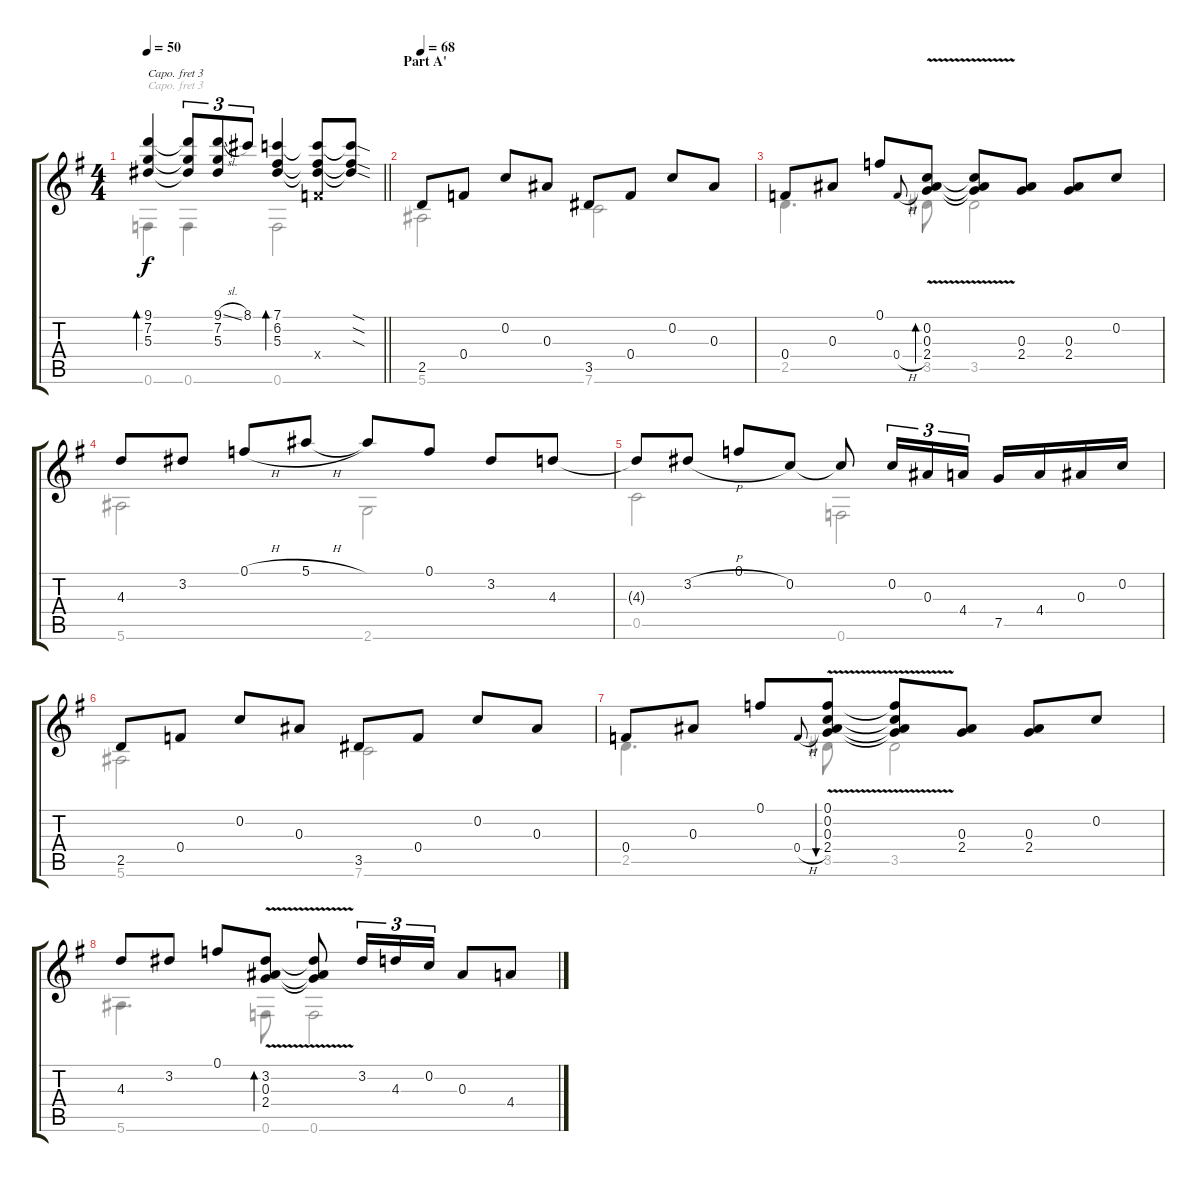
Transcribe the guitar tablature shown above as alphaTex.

\track "" {instrument acousticguitarsteel}
\staff {score tabs}
\capo 3
\tuning (D4 A3 G3 D3 A2 D2) {hide}
\voice
\ts (4 4)
\tempo 50
\clef g2
\barLineRight lightlight
\ks g
(9.1 7.2 5.3).4{bd 120 dy f} (9.1{t} 7.2{t} 5.3{t}).8{tu (3 2)} (9.1{sl} 7.2 5.3).8{tu (3 2)} 8.1.8{tu (3 2)} (7.1 6.2 5.3).4{bd 120} (7.1{t} 6.2{t} 5.3{t} 0.4{x}).8 (7.1{sod t} 6.2{sod t} 5.3{sod t}).8 |
\section ("" "Part A'")
\tempo 68
2.5.8 0.4.8 0.2.8 0.3.8 3.5.8 0.4.8 0.2.8 0.3.8 |
0.4.8 0.3.8 0.1.8 0.4{h}.8{gr onbeat} (0.2{v} 0.3 2.4).8{bd 240} (0.2{t} 0.3{t} 2.4{t}).8 (0.3 2.4).8 (0.3 2.4).8 0.2.8 |
4.3.8 3.2.8 0.1{h}.8 5.1{h}.8 5.1{t}.8 0.1.8 3.2.8 4.3.8 |
4.3{t}.8 3.2{h}.8 0.1.8 0.2.8 0.2{t}.8 0.2.16{tu (3 2)} 0.3.16{tu (3 2)} 4.4.16{tu (3 2)} 7.5.16 4.4.16 0.3.16 0.2.16 |
2.5.8 0.4.8 0.2.8 0.3.8 3.5.8 0.4.8 0.2.8 0.3.8 |
0.4.8 0.3.8 0.1.8 0.4{h}.8{gr onbeat} (0.1 0.2{v} 0.3 2.4).8{bu 120} (0.1{t} 0.2{t} 0.3{t} 2.4{t}).8 (0.3 2.4).8 (0.3 2.4).8 0.2.8 |
4.3.8 3.2.8 0.1.8 (3.2{v} 0.3{v} 2.4{v}).8{bd 240} (3.2{t} 0.3{t} 2.4{t}).8 3.2.16{tu (3 2)} 4.3.16{tu (3 2)} 0.2.16{tu (3 2)} 0.3.8 4.4.8
\voice
\clef g2
\ottava regular
\simile none
\barLineRight lightlight
\ks g
0.6.4{dy f} 0.6.4 0.6.2 |
5.6.2 7.6.2 |
2.5.4{d} 3.5.8 3.5.2 |
5.6.2 2.6.2 |
0.5.2 0.6.2 |
5.6.2 7.6.2 |
2.5.4{d} 3.5.8 3.5.2 |
5.6.4{d} 0.6.8 0.6.2
